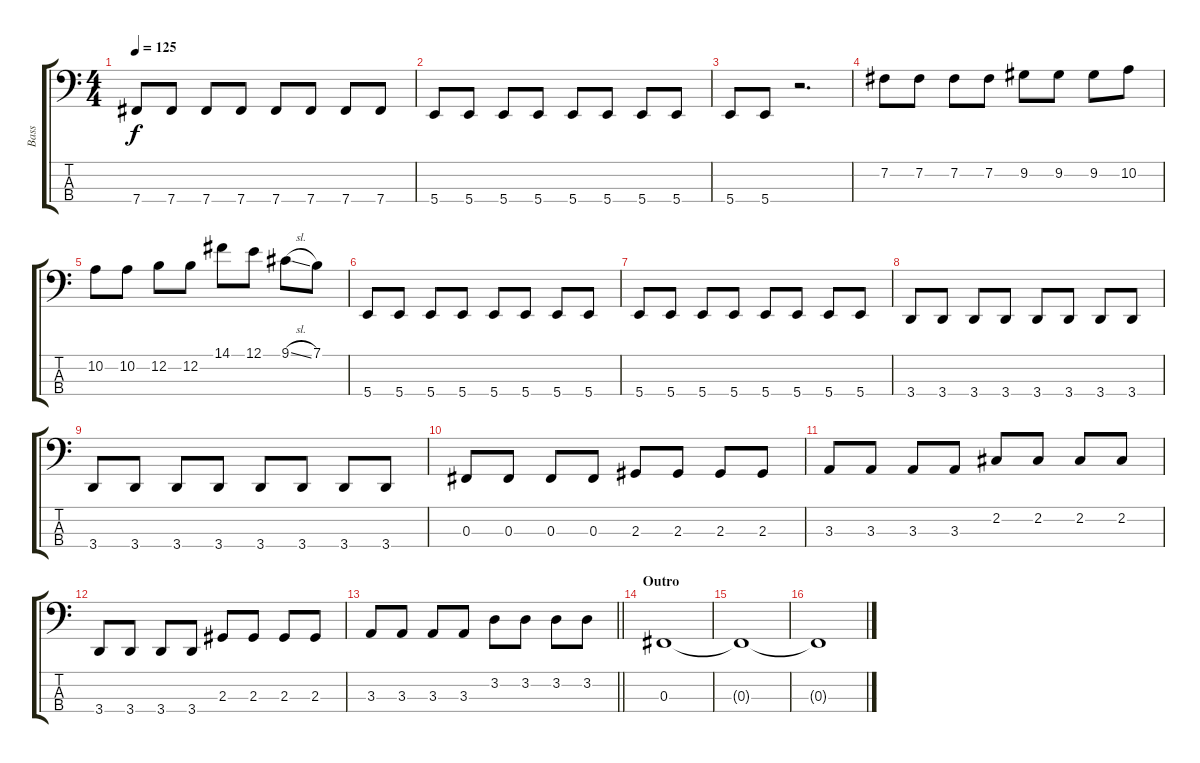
\track ("Bass" "Bass") {instrument electricbassfinger}
\staff {score tabs}
\tuning (E2 B1 Gb1 B0) {hide}
\ts (4 4)
\tempo 125
\clef f4
\ks c
7.4.8{dy f} 7.4.8 7.4.8 7.4.8 7.4.8 7.4.8 7.4.8 7.4.8 |
5.4.8 5.4.8 5.4.8 5.4.8 5.4.8 5.4.8 5.4.8 5.4.8 |
5.4.8 5.4.8 r.2{d} |
7.2.8 7.2.8 7.2.8 7.2.8 9.2.8 9.2.8 9.2.8 10.2.8 |
10.2.8 10.2.8 12.2.8 12.2.8 14.1.8 12.1.8 9.1{sl}.8 7.1.8 |
5.4.8 5.4.8 5.4.8 5.4.8 5.4.8 5.4.8 5.4.8 5.4.8 |
5.4.8 5.4.8 5.4.8 5.4.8 5.4.8 5.4.8 5.4.8 5.4.8 |
3.4.8 3.4.8 3.4.8 3.4.8 3.4.8 3.4.8 3.4.8 3.4.8 |
3.4.8 3.4.8 3.4.8 3.4.8 3.4.8 3.4.8 3.4.8 3.4.8 |
0.3.8 0.3.8 0.3.8 0.3.8 2.3.8 2.3.8 2.3.8 2.3.8 |
3.3.8 3.3.8 3.3.8 3.3.8 2.2.8 2.2.8 2.2.8 2.2.8 |
3.4.8 3.4.8 3.4.8 3.4.8 2.3.8 2.3.8 2.3.8 2.3.8 |
\barLineRight lightlight
3.3.8 3.3.8 3.3.8 3.3.8 3.2.8 3.2.8 3.2.8 3.2.8 |
\section ("" "Outro")
0.3.1 |
0.3{t}.1 |
0.3{t}.1
